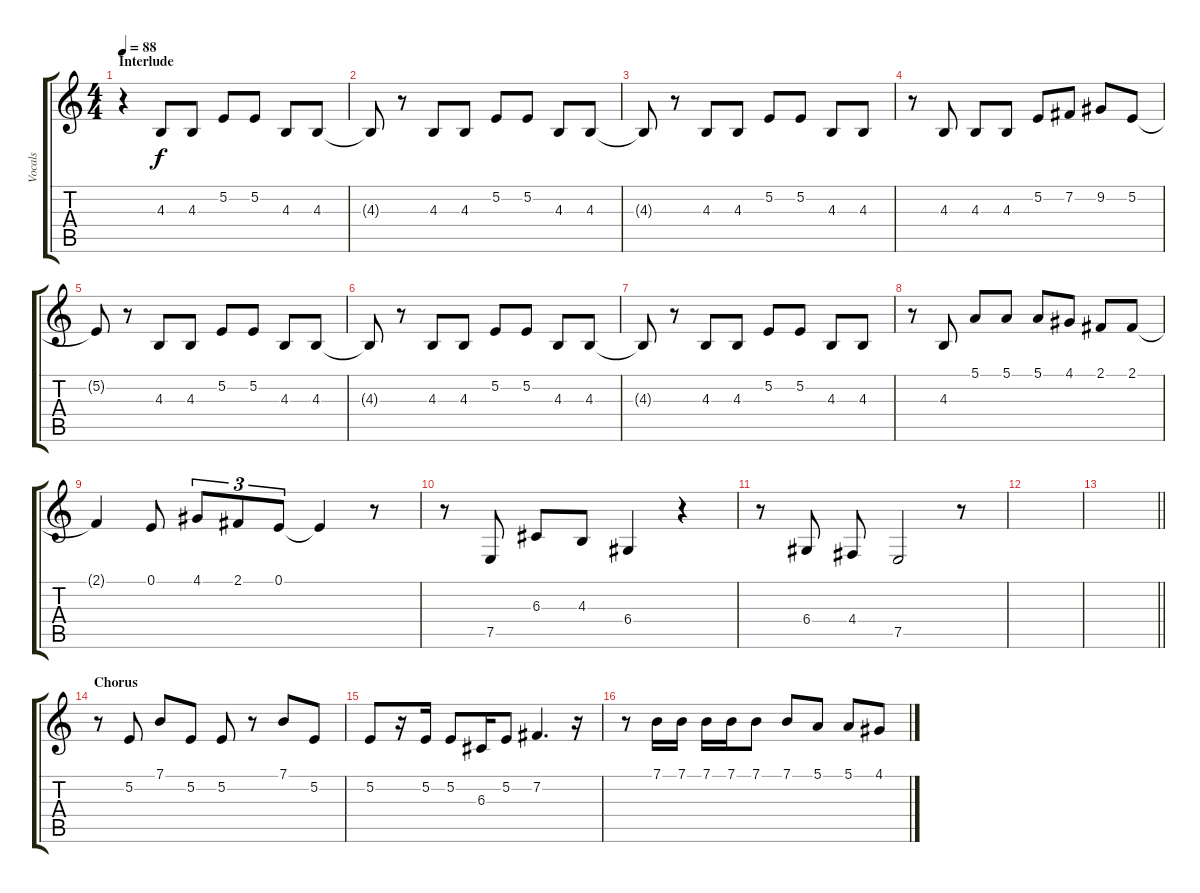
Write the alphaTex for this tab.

\track ("Vocals" "Vocals") {instrument flute}
\staff {score tabs}
\tuning (E4 B3 G3 D3 A2 E2) {hide}
\ts (4 4)
\section ("" "Interlude")
\tempo 88
\clef g2
\ks c
r.4{dy f} 4.3.8 4.3.8 5.2.8 5.2.8 4.3.8 4.3.8 |
4.3{t}.8 r.8 4.3.8 4.3.8 5.2.8 5.2.8 4.3.8 4.3.8 |
4.3{t}.8 r.8 4.3.8 4.3.8 5.2.8 5.2.8 4.3.8 4.3.8 |
r.8 4.3.8 4.3.8 4.3.8 5.2.8 7.2.8 9.2.8 5.2.8 |
5.2{t}.8 r.8 4.3.8 4.3.8 5.2.8 5.2.8 4.3.8 4.3.8 |
4.3{t}.8 r.8 4.3.8 4.3.8 5.2.8 5.2.8 4.3.8 4.3.8 |
4.3{t}.8 r.8 4.3.8 4.3.8 5.2.8 5.2.8 4.3.8 4.3.8 |
r.8 4.3.8 5.1.8 5.1.8 5.1.8 4.1.8 2.1.8 2.1.8 |
2.1{t}.4 0.1.8 4.1.8{tu (3 2)} 2.1.8{tu (3 2)} 0.1.8{tu (3 2)} 0.1{t}.4 r.8 |
r.8 7.5.8 6.3.8 4.3.8 6.4.4 r.4 |
r.8 6.4.8 4.4.8 7.5.2 r.8 |
|
\barLineRight lightlight
|
\section ("" "Chorus")
r.8 5.2.8 7.1.8 5.2.8 5.2.8 r.8 7.1.8 5.2.8 |
5.2.8 r.16 5.2.16 5.2.8 6.3.16 5.2.8 7.2.4{d} r.16 |
r.8 7.1.16 7.1.16 7.1.16 7.1.16 7.1.8 7.1.8 5.1.8 5.1.8 4.1.8
